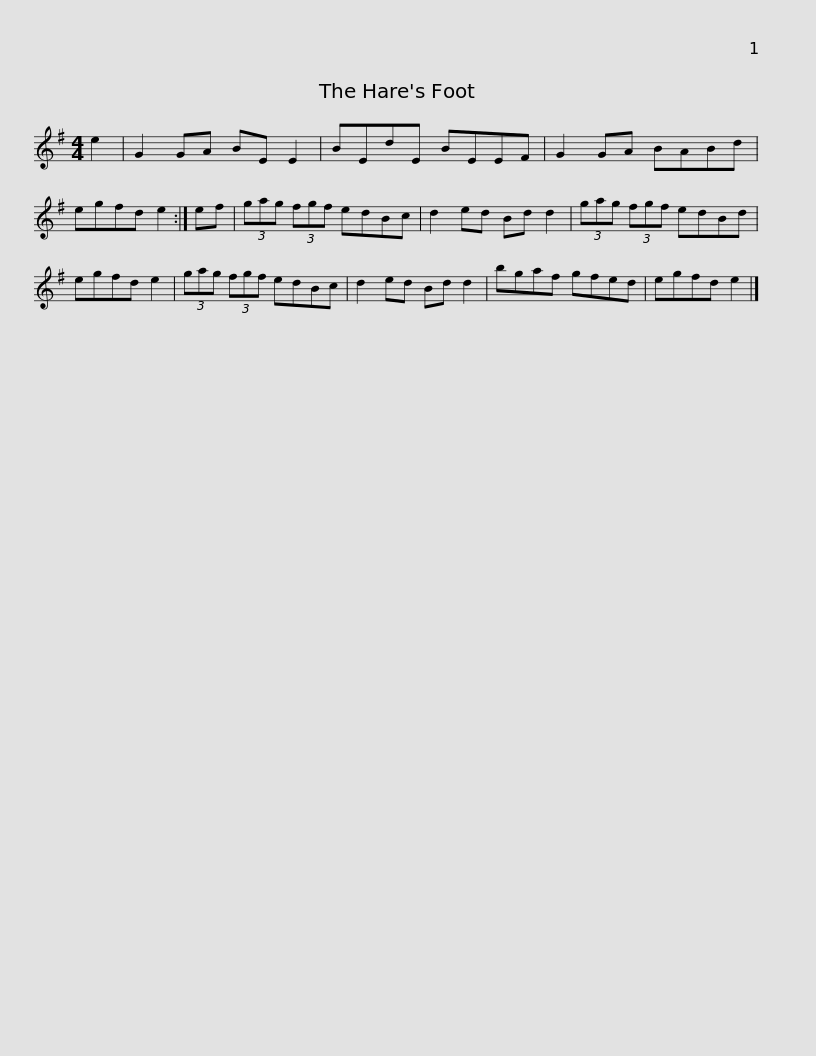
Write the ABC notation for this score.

X:1
L:1/8
M:4/4
I:linebreak $
K:Emin
V:1 treble
V:1
 e2 | G2 GA BE E2 | BEdE BEEF | G2 GA BABd | egfd e2 :| %5
 ef | (3gag (3fgf edBc |$ d2 ed Bd d2 | (3gag (3fgf edBd | egfd e2 | %10
 (3gag (3fgf edBc | d2 ed Bd d2 | bgaf gfed |$ egfd e2 |] %14
